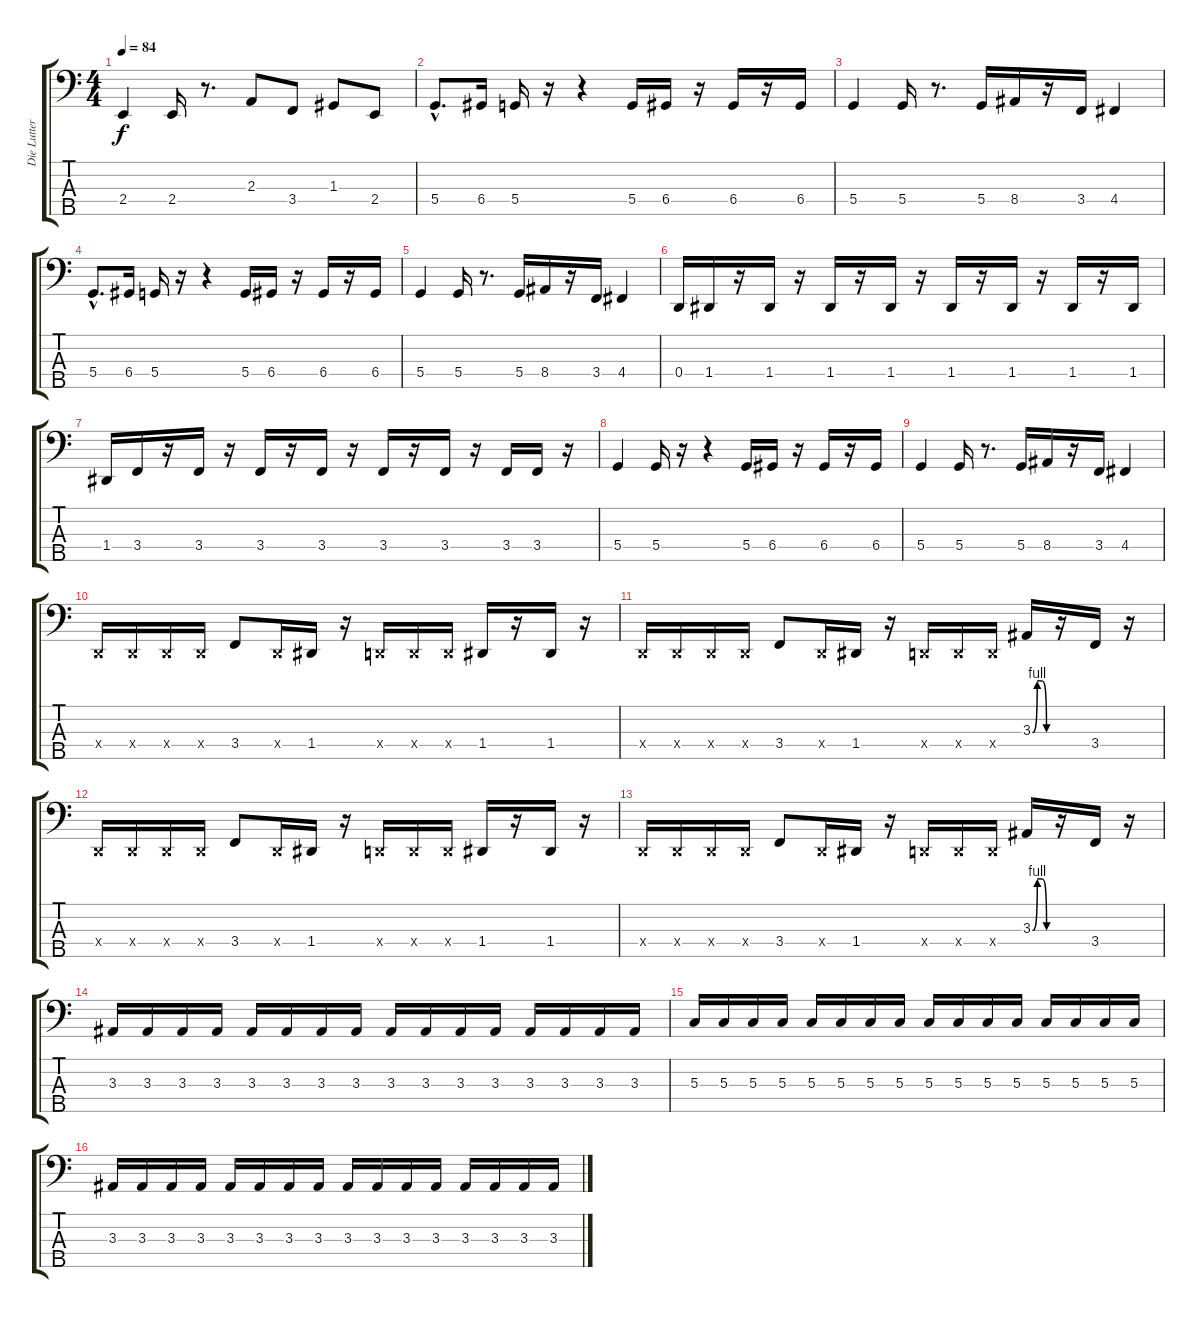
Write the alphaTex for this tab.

\track ("Die Lutter" "Die Lutter") {instrument electricbasspick}
\staff {score tabs}
\tuning (F2 C2 G1 D1 A0) {hide}
\ts (4 4)
\tempo 84
\clef f4
\ks c
2.4.4{dy f} 2.4.16 r.8{d} 2.3.8 3.4.8 1.3.8 2.4.8 |
5.4{hac}.8{d} 6.4.16 5.4.16 r.16 r.4 5.4.16 6.4.16 r.16 6.4.16 r.16 6.4.16 |
5.4.4 5.4.16 r.8{d} 5.4.16 8.4.16 r.16 3.4.16 4.4.4 |
5.4{hac}.8{d} 6.4.16 5.4.16 r.16 r.4 5.4.16 6.4.16 r.16 6.4.16 r.16 6.4.16 |
5.4.4 5.4.16 r.8{d} 5.4.16 8.4.16 r.16 3.4.16 4.4.4 |
0.4.16 1.4.16 r.16 1.4.16 r.16 1.4.16 r.16 1.4.16 r.16 1.4.16 r.16 1.4.16 r.16 1.4.16 r.16 1.4.16 |
1.4.16 3.4.16 r.16 3.4.16 r.16 3.4.16 r.16 3.4.16 r.16 3.4.16 r.16 3.4.16 r.16 3.4.16 3.4.16 r.16 |
5.4.4 5.4.16 r.16 r.4 5.4.16 6.4.16 r.16 6.4.16 r.16 6.4.16 |
5.4.4 5.4.16 r.8{d} 5.4.16 8.4.16 r.16 3.4.16 4.4.4 |
0.4{x}.16 0.4{x}.16 0.4{x}.16 0.4{x}.16 3.4.8 0.4{x}.16 1.4.16 r.16 0.4{x}.16 0.4{x}.16 0.4{x}.16 1.4.16 r.16 1.4.16 r.16 |
0.4{x}.16 0.4{x}.16 0.4{x}.16 0.4{x}.16 3.4.8 0.4{x}.16 1.4.16 r.16 0.4{x}.16 0.4{x}.16 0.4{x}.16 3.3{be (custom 0 0 15 4 30 4 45 0 60 0)}.16 r.16 3.4.16 r.16 |
0.4{x}.16 0.4{x}.16 0.4{x}.16 0.4{x}.16 3.4.8 0.4{x}.16 1.4.16 r.16 0.4{x}.16 0.4{x}.16 0.4{x}.16 1.4.16 r.16 1.4.16 r.16 |
0.4{x}.16 0.4{x}.16 0.4{x}.16 0.4{x}.16 3.4.8 0.4{x}.16 1.4.16 r.16 0.4{x}.16 0.4{x}.16 0.4{x}.16 3.3{be (custom 0 0 15 4 30 4 45 0 60 0)}.16 r.16 3.4.16 r.16 |
3.3.16 3.3.16 3.3.16 3.3.16 3.3.16 3.3.16 3.3.16 3.3.16 3.3.16 3.3.16 3.3.16 3.3.16 3.3.16 3.3.16 3.3.16 3.3.16 |
5.3.16 5.3.16 5.3.16 5.3.16 5.3.16 5.3.16 5.3.16 5.3.16 5.3.16 5.3.16 5.3.16 5.3.16 5.3.16 5.3.16 5.3.16 5.3.16 |
3.3.16 3.3.16 3.3.16 3.3.16 3.3.16 3.3.16 3.3.16 3.3.16 3.3.16 3.3.16 3.3.16 3.3.16 3.3.16 3.3.16 3.3.16 3.3.16
